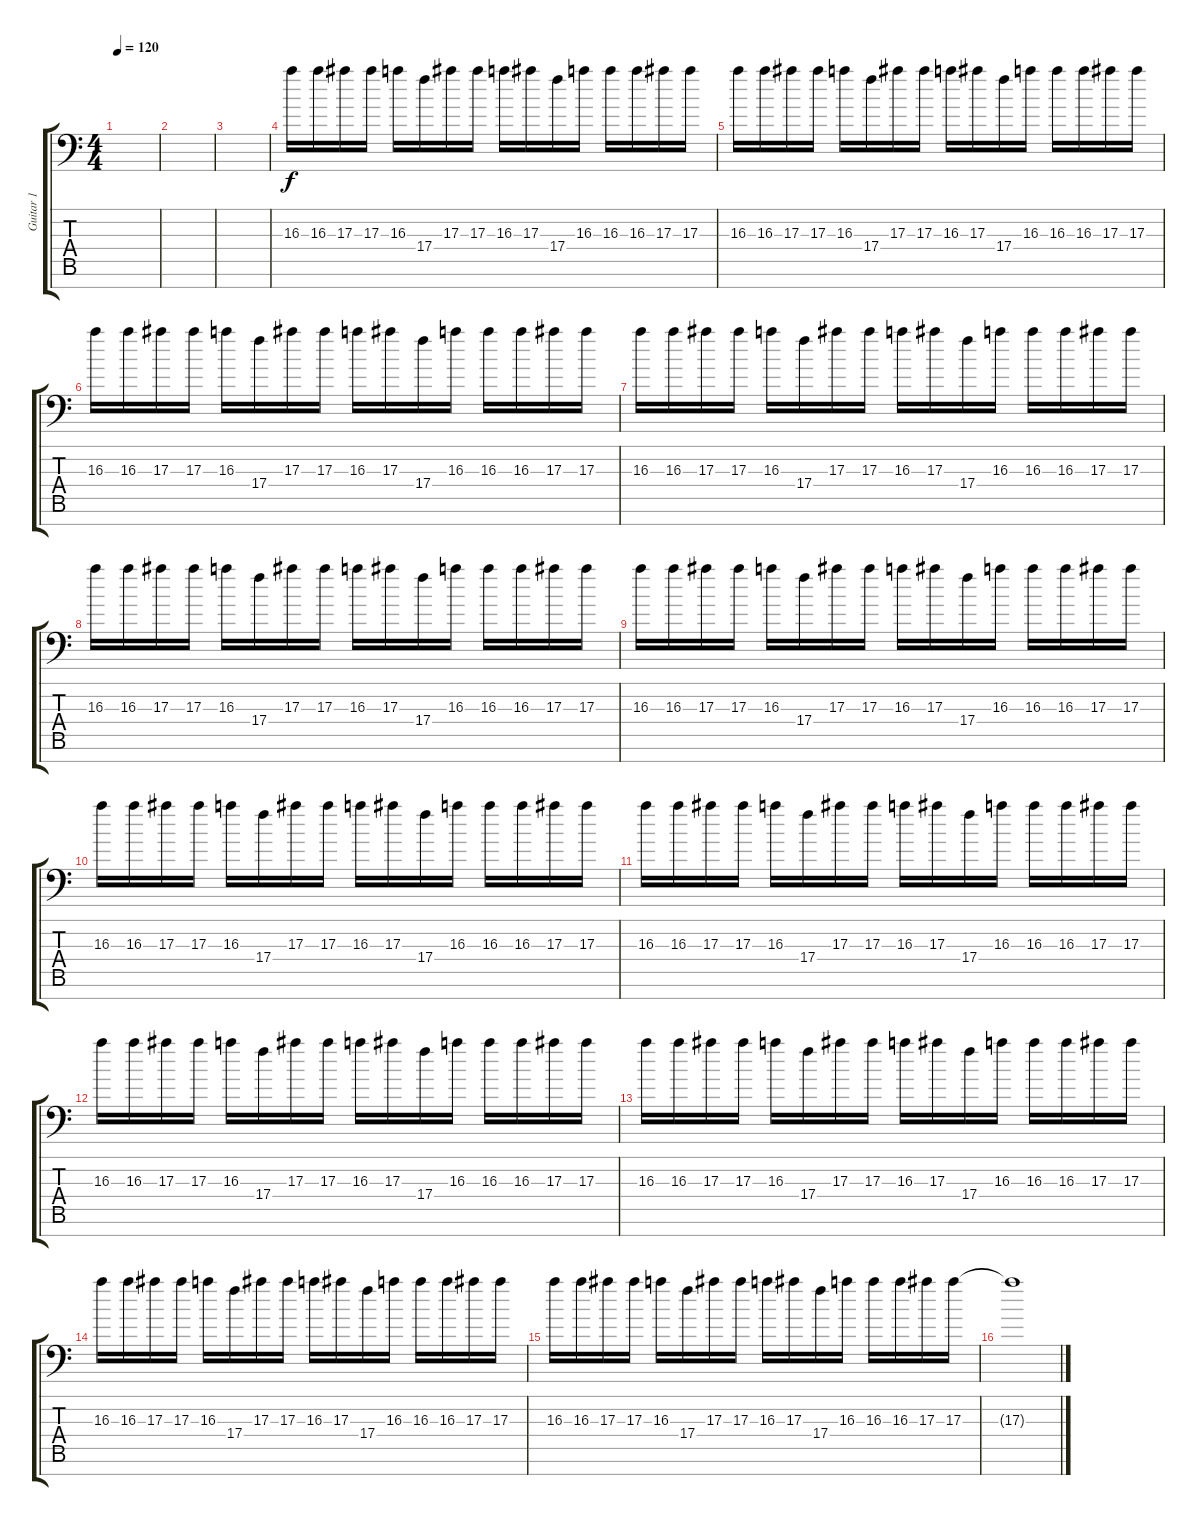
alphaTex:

\track ("Guitar 1" "Guitar 1") {instrument distortionguitar}
\staff {score tabs}
\tuning (D4 A3 F3 C3 G2 D2 G1) {hide}
\ts (4 4)
\tempo 120
\clef f4
\ks c
|
|
|
16.3.16 16.3.16 17.3.16 17.3.16 16.3.16 17.4.16 17.3.16 17.3.16 16.3.16 17.3.16 17.4.16 16.3.16 16.3.16 16.3.16 17.3.16 17.3.16 |
16.3.16 16.3.16 17.3.16 17.3.16 16.3.16 17.4.16 17.3.16 17.3.16 16.3.16 17.3.16 17.4.16 16.3.16 16.3.16 16.3.16 17.3.16 17.3.16 |
16.3.16 16.3.16 17.3.16 17.3.16 16.3.16 17.4.16 17.3.16 17.3.16 16.3.16 17.3.16 17.4.16 16.3.16 16.3.16 16.3.16 17.3.16 17.3.16 |
16.3.16 16.3.16 17.3.16 17.3.16 16.3.16 17.4.16 17.3.16 17.3.16 16.3.16 17.3.16 17.4.16 16.3.16 16.3.16 16.3.16 17.3.16 17.3.16 |
16.3.16 16.3.16 17.3.16 17.3.16 16.3.16 17.4.16 17.3.16 17.3.16 16.3.16 17.3.16 17.4.16 16.3.16 16.3.16 16.3.16 17.3.16 17.3.16 |
16.3.16 16.3.16 17.3.16 17.3.16 16.3.16 17.4.16 17.3.16 17.3.16 16.3.16 17.3.16 17.4.16 16.3.16 16.3.16 16.3.16 17.3.16 17.3.16 |
16.3.16 16.3.16 17.3.16 17.3.16 16.3.16 17.4.16 17.3.16 17.3.16 16.3.16 17.3.16 17.4.16 16.3.16 16.3.16 16.3.16 17.3.16 17.3.16 |
16.3.16 16.3.16 17.3.16 17.3.16 16.3.16 17.4.16 17.3.16 17.3.16 16.3.16 17.3.16 17.4.16 16.3.16 16.3.16 16.3.16 17.3.16 17.3.16 |
16.3.16 16.3.16 17.3.16 17.3.16 16.3.16 17.4.16 17.3.16 17.3.16 16.3.16 17.3.16 17.4.16 16.3.16 16.3.16 16.3.16 17.3.16 17.3.16 |
16.3.16 16.3.16 17.3.16 17.3.16 16.3.16 17.4.16 17.3.16 17.3.16 16.3.16 17.3.16 17.4.16 16.3.16 16.3.16 16.3.16 17.3.16 17.3.16 |
16.3.16 16.3.16 17.3.16 17.3.16 16.3.16 17.4.16 17.3.16 17.3.16 16.3.16 17.3.16 17.4.16 16.3.16 16.3.16 16.3.16 17.3.16 17.3.16 |
16.3.16 16.3.16 17.3.16 17.3.16 16.3.16 17.4.16 17.3.16 17.3.16 16.3.16 17.3.16 17.4.16 16.3.16 16.3.16 16.3.16 17.3.16 17.3.16 |
17.3{t}.1
